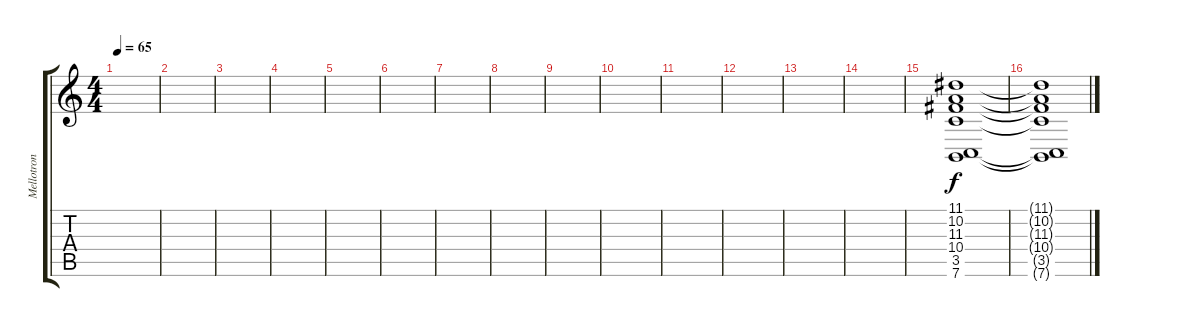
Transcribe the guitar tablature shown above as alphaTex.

\track ("Mellotron Strings II (Ian McDonald)" "Mellotron ") {instrument stringensemble1}
\staff {score tabs}
\tuning (E4 B3 G3 D3 A2 E2) {hide}
\ts (4 4)
\tempo 65
\clef g2
\ks c
|
|
|
|
|
|
|
|
|
|
|
|
|
|
(11.1 10.2 11.3 10.4 3.5 7.6).1{volume 12} |
(11.1{t} 10.2{t} 11.3{t} 10.4{t} 3.5{t} 7.6{t}).1
